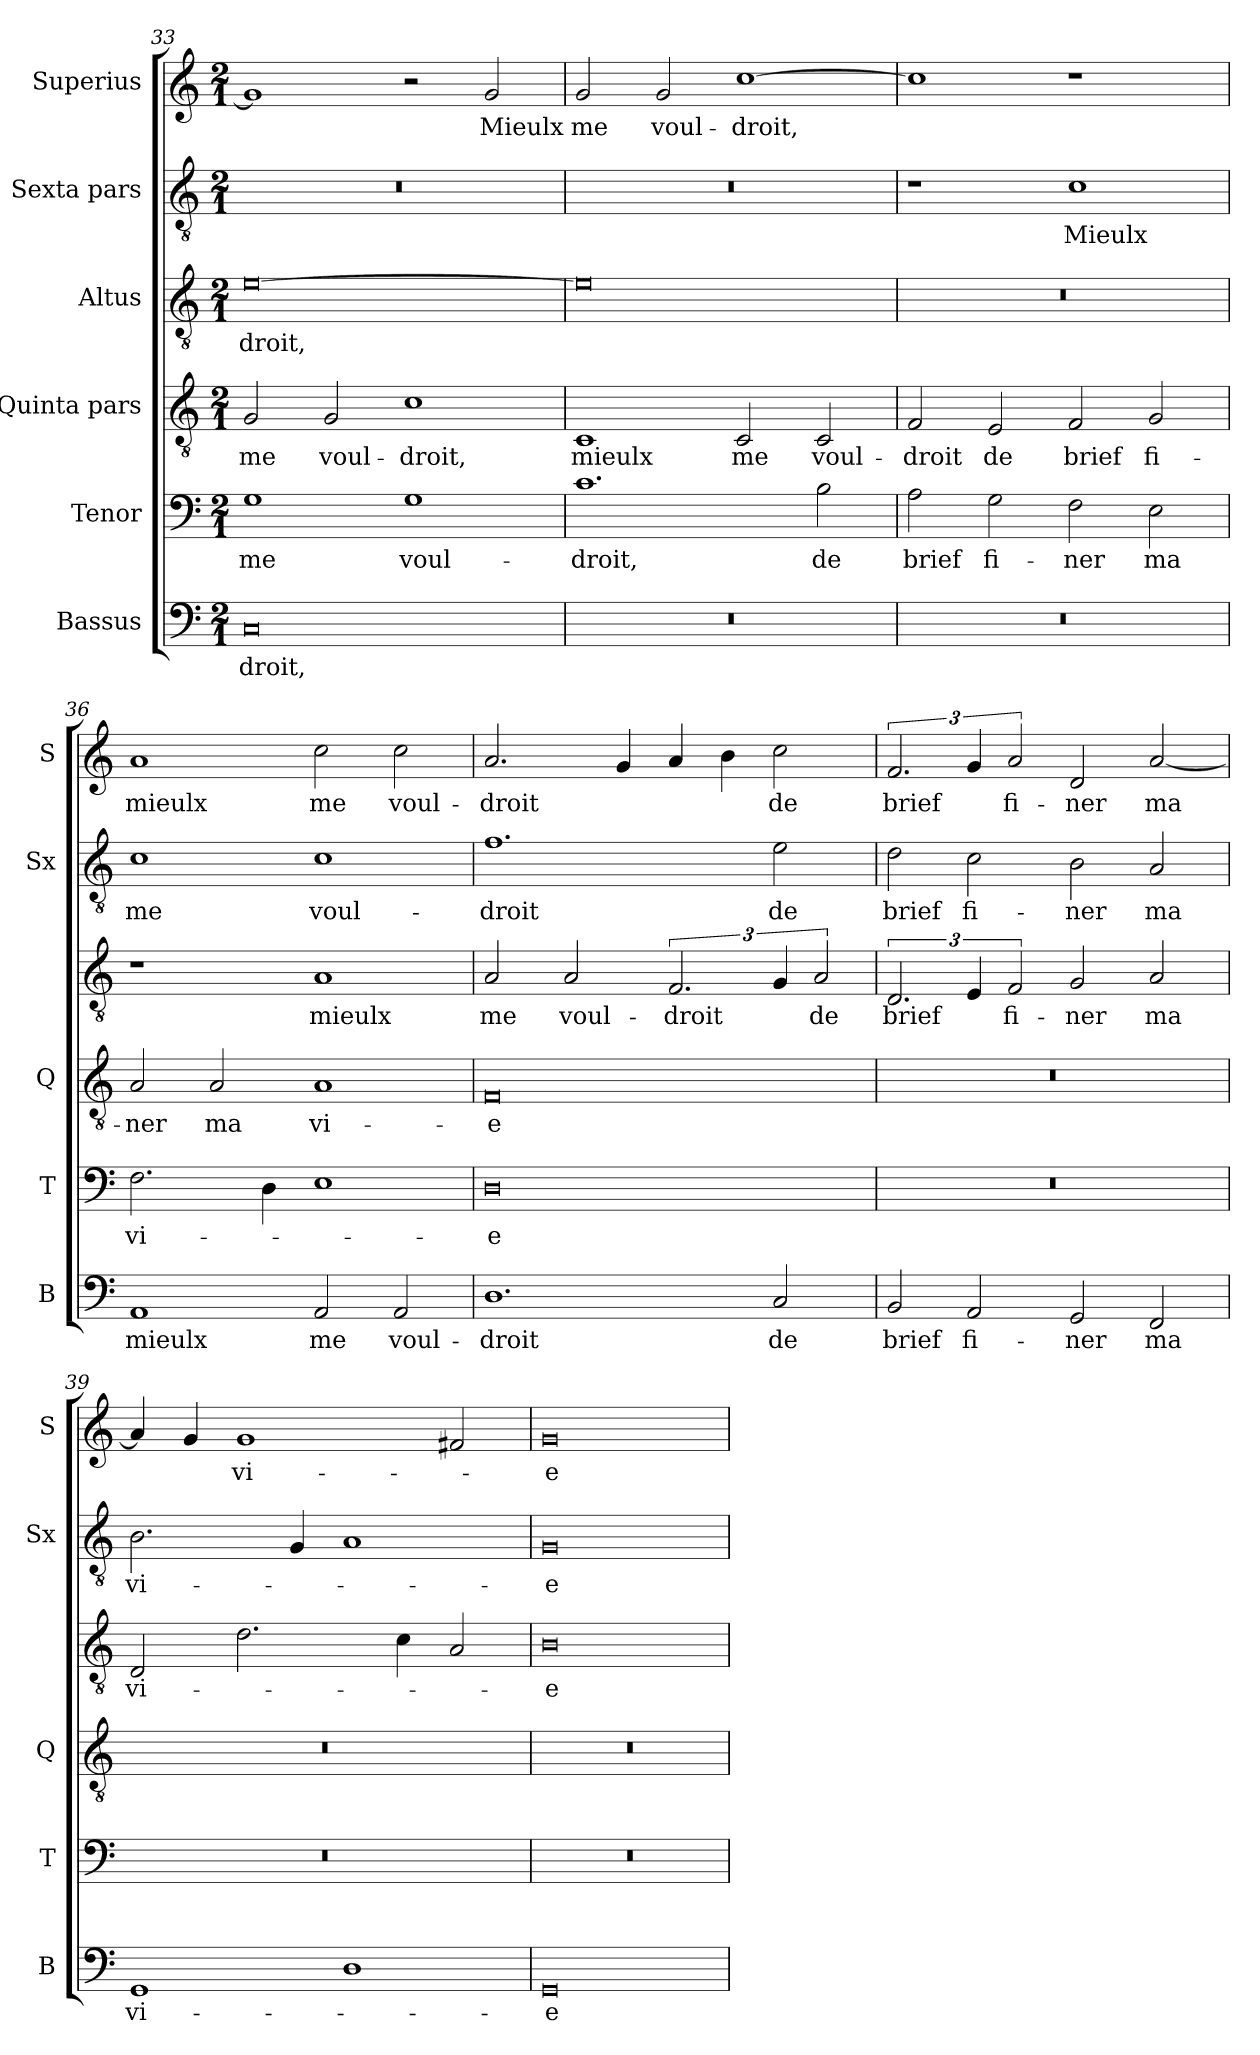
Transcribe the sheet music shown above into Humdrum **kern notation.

**kern	**text	**kern	**text	**kern	**text	**kern	**text	**kern	**text	**kern	**text
*part6	*part6	*part5	*part5	*part4	*part4	*part3	*part3	*part2	*part2	*part1	*part1
*staff6	*staff6	*staff5	*staff5	*staff4	*staff4	*staff3	*staff3	*staff2	*staff2	*staff1	*staff1
*I"Bassus	*	*I"Tenor	*	*I"Quinta pars	*	*I"Altus	*	*I"Sexta pars	*	*I"Superius	*
*I'B	*	*I'T	*	*I'Q	*	*	*	*I'Sx	*	*I'S	*
*clefF4	*	*clefF4	*	*clefGv2	*	*clefGv2	*	*clefGv2	*	*clefG2	*
*k[]	*	*k[]	*	*k[]	*	*k[]	*	*k[]	*	*k[]	*
*M2/1	*	*M2/1	*	*M2/1	*	*M2/1	*	*M2/1	*	*M2/1	*
=33	=33	=33	=33	=33	=33	=33	=33	=33	=33	=33	=33
0C	-droit,	1G	me	2G/	me	[0e	-droit,	0r	.	1g]	.
.	.	.	.	2G/	voul-	.	.	.	.	.	.
.	.	1G	voul-	1c	-droit,	.	.	.	.	2r	.
.	.	.	.	.	.	.	.	.	.	2g/	Mieulx
=34	=34	=34	=34	=34	=34	=34	=34	=34	=34	=34	=34
0r	.	1.c	-droit,	1C	mieulx	0e]	.	0r	.	2g/	me
.	.	.	.	.	.	.	.	.	.	2g/	voul-
.	.	.	.	2C/	me	.	.	.	.	[1cc	-droit,
.	.	2B\	de	2C/	voul-	.	.	.	.	.	.
=35	=35	=35	=35	=35	=35	=35	=35	=35	=35	=35	=35
0r	.	2A\	brief	2F/	-droit	0r	.	1r	.	1cc]	.
.	.	2G\	fi-	2E/	de	.	.	.	.	.	.
.	.	2F\	-ner	2F/	brief	.	.	1c	Mieulx	1r	.
.	.	2E\	ma	2G/	fi-	.	.	.	.	.	.
=36	=36	=36	=36	=36	=36	=36	=36	=36	=36	=36	=36
1AA	mieulx	2.F\	vi-	2A/	-ner	1r	.	1c	me	1a	mieulx
.	.	.	.	2A/	ma	.	.	.	.	.	.
.	.	4D\	.	.	.	.	.	.	.	.	.
2AA/	me	1E	.	1A	vi-	1A	mieulx	1c	voul-	2cc\	me
2AA/	voul-	.	.	.	.	.	.	.	.	2cc\	voul-
=37	=37	=37	=37	=37	=37	=37	=37	=37	=37	=37	=37
1.D	-droit	0D	-e	0F	-e	2A/	me	1.f	-droit	2.a/	-droit
.	.	.	.	.	.	2A/	voul-	.	.	.	.
.	.	.	.	.	.	.	.	.	.	4g/	.
.	.	.	.	.	.	3.F/	-droit	.	.	4a/	.
.	.	.	.	.	.	.	.	.	.	4b\	.
2C/	de	.	.	.	.	6G/	.	2e\	de	2cc\	de
.	.	.	.	.	.	3A/	de	.	.	.	.
=38	=38	=38	=38	=38	=38	=38	=38	=38	=38	=38	=38
2BB/	brief	0r	.	0r	.	3.D/	brief	2d\	brief	3.f/	brief
2AA/	fi-	.	.	.	.	6E/	.	2c\	fi-	6g/	.
.	.	.	.	.	.	3F/	fi-	.	.	3a/	fi-
2GG/	-ner	.	.	.	.	2G/	-ner	2B\	-ner	2d/	-ner
2FF/	ma	.	.	.	.	2A/	ma	2A/	ma	[2a/	ma
=39	=39	=39	=39	=39	=39	=39	=39	=39	=39	=39	=39
1GG	vi-	0r	.	0r	.	2D/	vi-	2.B\	vi-	4a/]	.
.	.	.	.	.	.	.	.	.	.	4g/	.
.	.	.	.	.	.	2.d\	.	.	.	1g	vi-
.	.	.	.	.	.	.	.	4G/	.	.	.
1D	.	.	.	.	.	.	.	1A	.	.	.
.	.	.	.	.	.	4c\	.	.	.	.	.
.	.	.	.	.	.	2A/	.	.	.	2f#X/	.
=40	=40	=40	=40	=40	=40	=40	=40	=40	=40	=40	=40
0GG	-e	0r	.	0r	.	0B	-e	0G	-e	0g	-e
=	=	=	=	=	=	=	=	=	=	=	=
*-	*-	*-	*-	*-	*-	*-	*-	*-	*-	*-	*-
